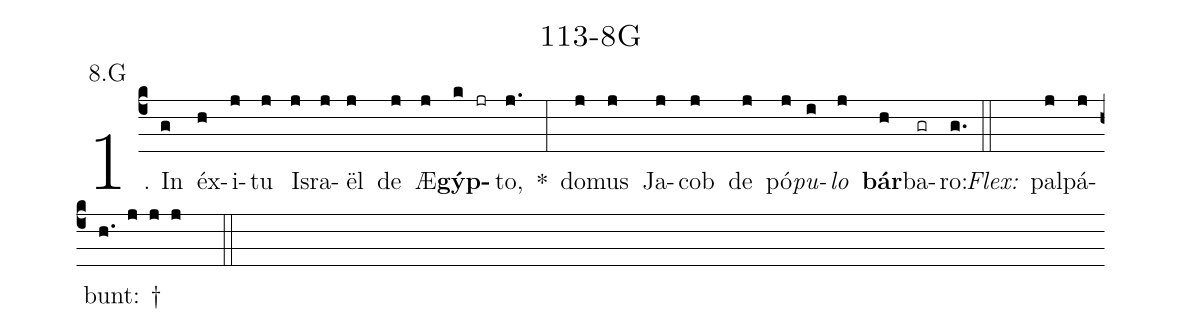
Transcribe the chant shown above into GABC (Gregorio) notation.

name: 113-8G;
annotation: 8.G;
%%
(c4)1. In(g) éx(h)i(j)tu(j) Is(j)ra(j)ël(j) de(j) Æ(j)<b>gýp</b>(k jr)to,(j.) *(:) do(j)mus(j) Ja(j)cob(j) de(j) pó(j)<i>pu</i>(i)<i>lo</i>(j) <b>bár</b>(h)ba(gr)ro:(g.) (::)
<i>Flex:</i>()  pal(j)pá(j)bunt: †(h. j j j  ::)
